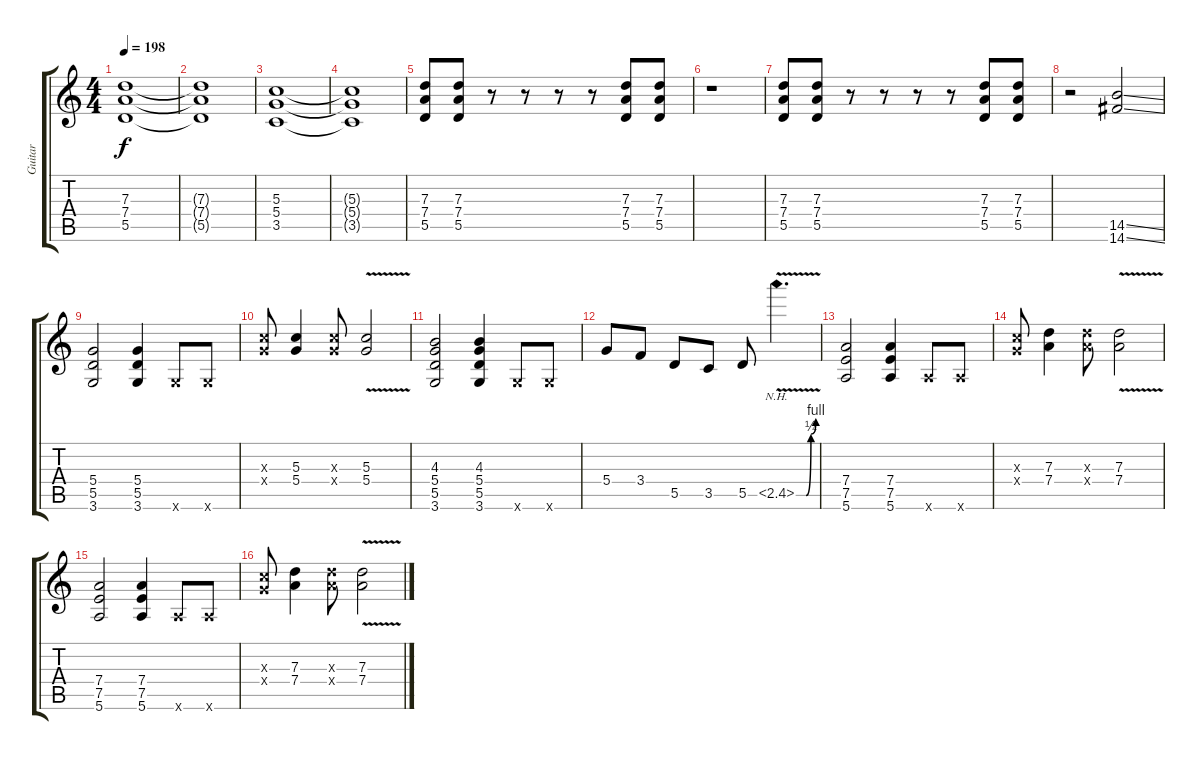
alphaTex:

\track ("Guitar" "Guitar") {instrument distortionguitar}
\staff {score tabs}
\tuning (E4 B3 G3 D3 A2 E2) {hide}
\ts (4 4)
\tempo 198
\clef g2
\ks c
(7.3 7.4 5.5).1{dy f} |
(7.3{t} 7.4{t} 5.5{t}).1 |
(5.3 5.4 3.5).1 |
(5.3{t} 5.4{t} 3.5{t}).1 |
(7.3 7.4 5.5).8 (7.3 7.4 5.5).8 r.8 r.8 r.8 r.8 (7.3 7.4 5.5).8 (7.3 7.4 5.5).8 |
r.1 |
(7.3 7.4 5.5).8 (7.3 7.4 5.5).8 r.8 r.8 r.8 r.8 (7.3 7.4 5.5).8 (7.3 7.4 5.5).8 |
r.2 (14.5{ss} 14.6{ss}).2 |
(5.4 5.5 3.6).2 (5.4 5.5 3.6).4 3.6{x}.8 3.6{x}.8 |
(5.3{x} 5.4{x}).8 (5.3 5.4).4 (5.3{x} 5.4{x}).8 (5.3{v} 5.4{v}).2 |
(4.3 5.4 5.5 3.6).2 (4.3 5.4 5.5 3.6).4 3.6{x}.8 3.6{x}.8 |
5.4.8 3.4.8 5.5.8 3.5.8 5.5.8 2.5{be (custom 0 0 30 0 45 1 60 4) nh v}.4{d} |
(7.4 7.5 5.6).2 (7.4 7.5 5.6).4 5.6{x}.8 5.6{x}.8 |
(5.3{x} 5.4{x}).8 (7.3 7.4).4 (7.3{x} 7.4{x}).8 (7.3{v} 7.4{v}).2 |
(7.4 7.5 5.6).2 (7.4 7.5 5.6).4 5.6{x}.8 5.6{x}.8 |
(5.3{x} 5.4{x}).8 (7.3 7.4).4 (7.3{x} 7.4{x}).8 (7.3{v} 7.4{v}).2
